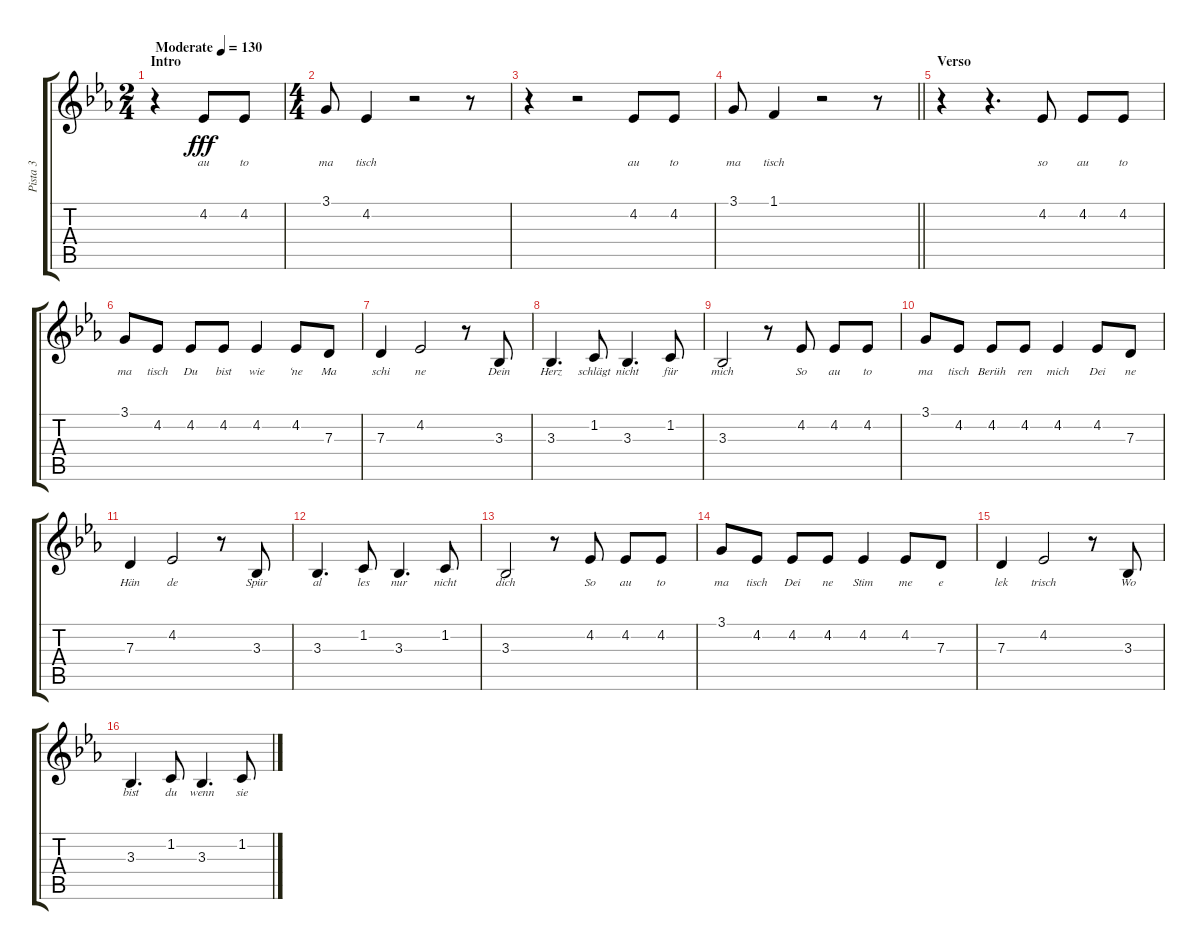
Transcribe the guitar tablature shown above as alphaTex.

\track ("Pista 3" "Pista 3") {instrument lead2sawtooth}
\staff {score tabs}
\tuning (E4 B3 G3 D3 A2 E2) {hide}
\ts (2 4)
\section ("" "Intro")
\tempo (130 "Moderate")
\clef g2
\ks eb
r.4{dy fff instrument lead2sawtooth} 4.2.8{lyrics (0 "au") lyrics (1 "") lyrics (2 "") lyrics (3 "") lyrics (4 "")} 4.2.8{lyrics (0 "to") lyrics (1 "") lyrics (2 "") lyrics (3 "") lyrics (4 "")} |
\ts (4 4)
3.1.8{lyrics (0 "ma") lyrics (1 "") lyrics (2 "") lyrics (3 "") lyrics (4 "")} 4.2.4{lyrics (0 "tisch") lyrics (1 "") lyrics (2 "") lyrics (3 "") lyrics (4 "")} r.2 r.8 |
r.4 r.2 4.2.8{lyrics (0 "au") lyrics (1 "") lyrics (2 "") lyrics (3 "") lyrics (4 "")} 4.2.8{lyrics (0 "to") lyrics (1 "") lyrics (2 "") lyrics (3 "") lyrics (4 "")} |
\barLineRight lightlight
3.1.8{lyrics (0 "ma") lyrics (1 "") lyrics (2 "") lyrics (3 "") lyrics (4 "")} 1.1.4{lyrics (0 "tisch") lyrics (1 "") lyrics (2 "") lyrics (3 "") lyrics (4 "")} r.2 r.8 |
\section ("" "Verso")
r.4 r.4{d} 4.2.8{lyrics (0 "so") lyrics (1 "") lyrics (2 "") lyrics (3 "") lyrics (4 "")} 4.2.8{lyrics (0 "au") lyrics (1 "") lyrics (2 "") lyrics (3 "") lyrics (4 "")} 4.2.8{lyrics (0 "to") lyrics (1 "") lyrics (2 "") lyrics (3 "") lyrics (4 "")} |
3.1.8{lyrics (0 "ma") lyrics (1 "") lyrics (2 "") lyrics (3 "") lyrics (4 "")} 4.2.8{lyrics (0 "tisch") lyrics (1 "") lyrics (2 "") lyrics (3 "") lyrics (4 "")} 4.2.8{lyrics (0 "Du") lyrics (1 "") lyrics (2 "") lyrics (3 "") lyrics (4 "")} 4.2.8{lyrics (0 "bist") lyrics (1 "") lyrics (2 "") lyrics (3 "") lyrics (4 "")} 4.2.4{lyrics (0 "wie") lyrics (1 "") lyrics (2 "") lyrics (3 "") lyrics (4 "")} 4.2.8{lyrics (0 "‘ne") lyrics (1 "") lyrics (2 "") lyrics (3 "") lyrics (4 "")} 7.3.8{lyrics (0 "Ma") lyrics (1 "") lyrics (2 "") lyrics (3 "") lyrics (4 "")} |
7.3.4{lyrics (0 "schi") lyrics (1 "") lyrics (2 "") lyrics (3 "") lyrics (4 "")} 4.2.2{lyrics (0 "ne") lyrics (1 "") lyrics (2 "") lyrics (3 "") lyrics (4 "")} r.8 3.3.8{lyrics (0 "Dein") lyrics (1 "") lyrics (2 "") lyrics (3 "") lyrics (4 "")} |
3.3.4{d lyrics (0 "Herz") lyrics (1 "") lyrics (2 "") lyrics (3 "") lyrics (4 "")} 1.2.8{lyrics (0 "schlägt") lyrics (1 "") lyrics (2 "") lyrics (3 "") lyrics (4 "")} 3.3.4{d lyrics (0 "nicht") lyrics (1 "") lyrics (2 "") lyrics (3 "") lyrics (4 "")} 1.2.8{lyrics (0 "für") lyrics (1 "") lyrics (2 "") lyrics (3 "") lyrics (4 "")} |
3.3.2{lyrics (0 "mich") lyrics (1 "") lyrics (2 "") lyrics (3 "") lyrics (4 "")} r.8 4.2.8{lyrics (0 "So") lyrics (1 "") lyrics (2 "") lyrics (3 "") lyrics (4 "")} 4.2.8{lyrics (0 "au") lyrics (1 "") lyrics (2 "") lyrics (3 "") lyrics (4 "")} 4.2.8{lyrics (0 "to") lyrics (1 "") lyrics (2 "") lyrics (3 "") lyrics (4 "")} |
3.1.8{lyrics (0 "ma") lyrics (1 "") lyrics (2 "") lyrics (3 "") lyrics (4 "")} 4.2.8{lyrics (0 "tisch") lyrics (1 "") lyrics (2 "") lyrics (3 "") lyrics (4 "")} 4.2.8{lyrics (0 "Berüh") lyrics (1 "") lyrics (2 "") lyrics (3 "") lyrics (4 "")} 4.2.8{lyrics (0 "ren") lyrics (1 "") lyrics (2 "") lyrics (3 "") lyrics (4 "")} 4.2.4{lyrics (0 "mich") lyrics (1 "") lyrics (2 "") lyrics (3 "") lyrics (4 "")} 4.2.8{lyrics (0 "Dei") lyrics (1 "") lyrics (2 "") lyrics (3 "") lyrics (4 "")} 7.3.8{lyrics (0 "ne") lyrics (1 "") lyrics (2 "") lyrics (3 "") lyrics (4 "")} |
7.3.4{lyrics (0 "Hän") lyrics (1 "") lyrics (2 "") lyrics (3 "") lyrics (4 "")} 4.2.2{lyrics (0 "de") lyrics (1 "") lyrics (2 "") lyrics (3 "") lyrics (4 "")} r.8 3.3.8{lyrics (0 "Spür") lyrics (1 "") lyrics (2 "") lyrics (3 "") lyrics (4 "")} |
3.3.4{d lyrics (0 "al") lyrics (1 "") lyrics (2 "") lyrics (3 "") lyrics (4 "")} 1.2.8{lyrics (0 "les") lyrics (1 "") lyrics (2 "") lyrics (3 "") lyrics (4 "")} 3.3.4{d lyrics (0 "nur") lyrics (1 "") lyrics (2 "") lyrics (3 "") lyrics (4 "")} 1.2.8{lyrics (0 "nicht") lyrics (1 "") lyrics (2 "") lyrics (3 "") lyrics (4 "")} |
3.3.2{lyrics (0 "dich") lyrics (1 "") lyrics (2 "") lyrics (3 "") lyrics (4 "")} r.8 4.2.8{lyrics (0 "So") lyrics (1 "") lyrics (2 "") lyrics (3 "") lyrics (4 "")} 4.2.8{lyrics (0 "au") lyrics (1 "") lyrics (2 "") lyrics (3 "") lyrics (4 "")} 4.2.8{lyrics (0 "to") lyrics (1 "") lyrics (2 "") lyrics (3 "") lyrics (4 "")} |
3.1.8{lyrics (0 "ma") lyrics (1 "") lyrics (2 "") lyrics (3 "") lyrics (4 "")} 4.2.8{lyrics (0 "tisch") lyrics (1 "") lyrics (2 "") lyrics (3 "") lyrics (4 "")} 4.2.8{lyrics (0 "Dei") lyrics (1 "") lyrics (2 "") lyrics (3 "") lyrics (4 "")} 4.2.8{lyrics (0 "ne") lyrics (1 "") lyrics (2 "") lyrics (3 "") lyrics (4 "")} 4.2.4{lyrics (0 "Stim") lyrics (1 "") lyrics (2 "") lyrics (3 "") lyrics (4 "")} 4.2.8{lyrics (0 "me") lyrics (1 "") lyrics (2 "") lyrics (3 "") lyrics (4 "")} 7.3.8{lyrics (0 "e") lyrics (1 "") lyrics (2 "") lyrics (3 "") lyrics (4 "")} |
7.3.4{lyrics (0 "lek") lyrics (1 "") lyrics (2 "") lyrics (3 "") lyrics (4 "")} 4.2.2{lyrics (0 "trisch") lyrics (1 "") lyrics (2 "") lyrics (3 "") lyrics (4 "")} r.8 3.3.8{lyrics (0 "Wo") lyrics (1 "") lyrics (2 "") lyrics (3 "") lyrics (4 "")} |
3.3.4{d lyrics (0 "bist") lyrics (1 "") lyrics (2 "") lyrics (3 "") lyrics (4 "")} 1.2.8{lyrics (0 "du") lyrics (1 "") lyrics (2 "") lyrics (3 "") lyrics (4 "")} 3.3.4{d lyrics (0 "wenn") lyrics (1 "") lyrics (2 "") lyrics (3 "") lyrics (4 "")} 1.2.8{lyrics (0 "sie") lyrics (1 "") lyrics (2 "") lyrics (3 "") lyrics (4 "")}
